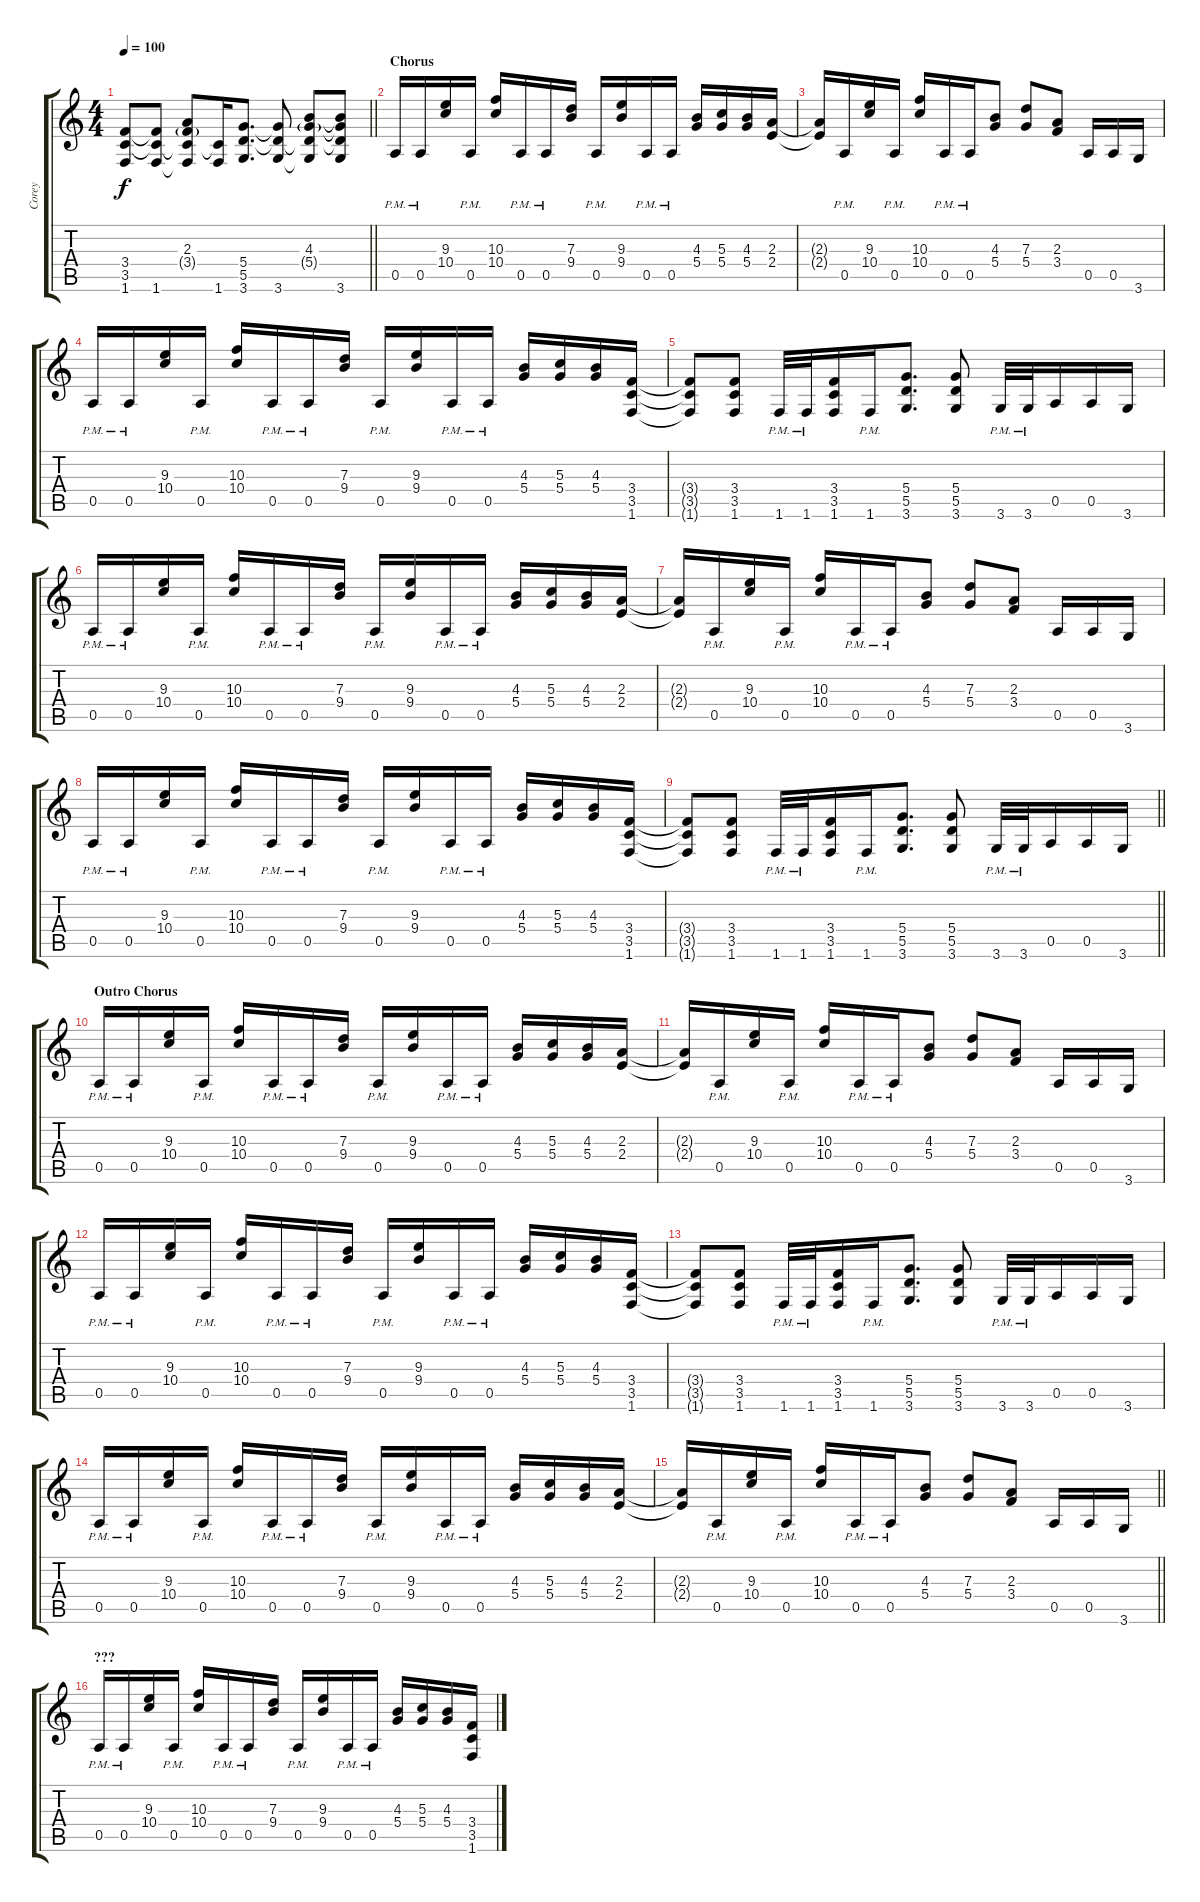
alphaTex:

\track ("Corey" "Corey") {instrument distortionguitar}
\staff {score tabs}
\tuning (E4 B3 G3 D3 A2 E2) {hide}
\ts (4 4)
\tempo 100
\clef g2
\barLineRight lightlight
\ks c
(3.4{t} 3.5{t} 1.6{t}).8{dy f} (3.4{t} 3.5{t} 1.6).8 (2.3 3.4{g} 3.5{t} 1.6{t}).8 (3.5{t} 1.6).16 (5.4 5.5 3.6).8{d} (5.4{t} 5.5{t} 3.6).8 (4.3 5.4{g} 5.5{t} 3.6{t}).8 (4.3{t} 5.4{t} 5.5{t} 3.6).8 |
\section ("" "Chorus")
0.5{pm}.16 0.5{pm}.16 (9.3 10.4).16 0.5{pm}.16 (10.3 10.4).16 0.5{pm}.16 0.5{pm}.16 (7.3 9.4).16 0.5{pm}.16 (9.3 9.4).16 0.5{pm}.16 0.5{pm}.16 (4.3 5.4).16 (5.3 5.4).16 (4.3 5.4).16 (2.3 2.4).16 |
(2.3{t} 2.4{t}).16 0.5{pm}.16 (9.3 10.4).16 0.5{pm}.16 (10.3 10.4).16 0.5{pm}.16 0.5{pm}.16 (4.3 5.4).8 (7.3 5.4).8 (2.3 3.4).8 0.5.16 0.5.16 3.6.16 |
0.5{pm}.16 0.5{pm}.16 (9.3 10.4).16 0.5{pm}.16 (10.3 10.4).16 0.5{pm}.16 0.5{pm}.16 (7.3 9.4).16 0.5{pm}.16 (9.3 9.4).16 0.5{pm}.16 0.5{pm}.16 (4.3 5.4).16 (5.3 5.4).16 (4.3 5.4).16 (3.4 3.5 1.6).16 |
(3.4{t} 3.5{t} 1.6{t}).8 (3.4 3.5 1.6).8 1.6{pm}.32 1.6{pm}.32 (3.4 3.5 1.6).16 1.6{pm}.16 (5.4 5.5 3.6).8{d} (5.4 5.5 3.6).8 3.6{pm}.32 3.6{pm}.32 0.5.16 0.5.16 3.6.16 |
0.5{pm}.16 0.5{pm}.16 (9.3 10.4).16 0.5{pm}.16 (10.3 10.4).16 0.5{pm}.16 0.5{pm}.16 (7.3 9.4).16 0.5{pm}.16 (9.3 9.4).16 0.5{pm}.16 0.5{pm}.16 (4.3 5.4).16 (5.3 5.4).16 (4.3 5.4).16 (2.3 2.4).16 |
(2.3{t} 2.4{t}).16 0.5{pm}.16 (9.3 10.4).16 0.5{pm}.16 (10.3 10.4).16 0.5{pm}.16 0.5{pm}.16 (4.3 5.4).8 (7.3 5.4).8 (2.3 3.4).8 0.5.16 0.5.16 3.6.16 |
0.5{pm}.16 0.5{pm}.16 (9.3 10.4).16 0.5{pm}.16 (10.3 10.4).16 0.5{pm}.16 0.5{pm}.16 (7.3 9.4).16 0.5{pm}.16 (9.3 9.4).16 0.5{pm}.16 0.5{pm}.16 (4.3 5.4).16 (5.3 5.4).16 (4.3 5.4).16 (3.4 3.5 1.6).16 |
\barLineRight lightlight
(3.4{t} 3.5{t} 1.6{t}).8 (3.4 3.5 1.6).8 1.6{pm}.32 1.6{pm}.32 (3.4 3.5 1.6).16 1.6{pm}.16 (5.4 5.5 3.6).8{d} (5.4 5.5 3.6).8 3.6{pm}.32 3.6{pm}.32 0.5.16 0.5.16 3.6.16 |
\section ("" "Outro Chorus")
0.5{pm}.16 0.5{pm}.16 (9.3 10.4).16 0.5{pm}.16 (10.3 10.4).16 0.5{pm}.16 0.5{pm}.16 (7.3 9.4).16 0.5{pm}.16 (9.3 9.4).16 0.5{pm}.16 0.5{pm}.16 (4.3 5.4).16 (5.3 5.4).16 (4.3 5.4).16 (2.3 2.4).16 |
(2.3{t} 2.4{t}).16 0.5{pm}.16 (9.3 10.4).16 0.5{pm}.16 (10.3 10.4).16 0.5{pm}.16 0.5{pm}.16 (4.3 5.4).8 (7.3 5.4).8 (2.3 3.4).8 0.5.16 0.5.16 3.6.16 |
0.5{pm}.16 0.5{pm}.16 (9.3 10.4).16 0.5{pm}.16 (10.3 10.4).16 0.5{pm}.16 0.5{pm}.16 (7.3 9.4).16 0.5{pm}.16 (9.3 9.4).16 0.5{pm}.16 0.5{pm}.16 (4.3 5.4).16 (5.3 5.4).16 (4.3 5.4).16 (3.4 3.5 1.6).16 |
(3.4{t} 3.5{t} 1.6{t}).8 (3.4 3.5 1.6).8 1.6{pm}.32 1.6{pm}.32 (3.4 3.5 1.6).16 1.6{pm}.16 (5.4 5.5 3.6).8{d} (5.4 5.5 3.6).8 3.6{pm}.32 3.6{pm}.32 0.5.16 0.5.16 3.6.16 |
0.5{pm}.16 0.5{pm}.16 (9.3 10.4).16 0.5{pm}.16 (10.3 10.4).16 0.5{pm}.16 0.5{pm}.16 (7.3 9.4).16 0.5{pm}.16 (9.3 9.4).16 0.5{pm}.16 0.5{pm}.16 (4.3 5.4).16 (5.3 5.4).16 (4.3 5.4).16 (2.3 2.4).16 |
\barLineRight lightlight
(2.3{t} 2.4{t}).16 0.5{pm}.16 (9.3 10.4).16 0.5{pm}.16 (10.3 10.4).16 0.5{pm}.16 0.5{pm}.16 (4.3 5.4).8 (7.3 5.4).8 (2.3 3.4).8 0.5.16 0.5.16 3.6.16 |
\section ("" "???")
0.5{pm}.16 0.5{pm}.16 (9.3 10.4).16 0.5{pm}.16 (10.3 10.4).16 0.5{pm}.16 0.5{pm}.16 (7.3 9.4).16 0.5{pm}.16 (9.3 9.4).16 0.5{pm}.16 0.5{pm}.16 (4.3 5.4).16 (5.3 5.4).16 (4.3 5.4).16 (3.4 3.5 1.6).16
